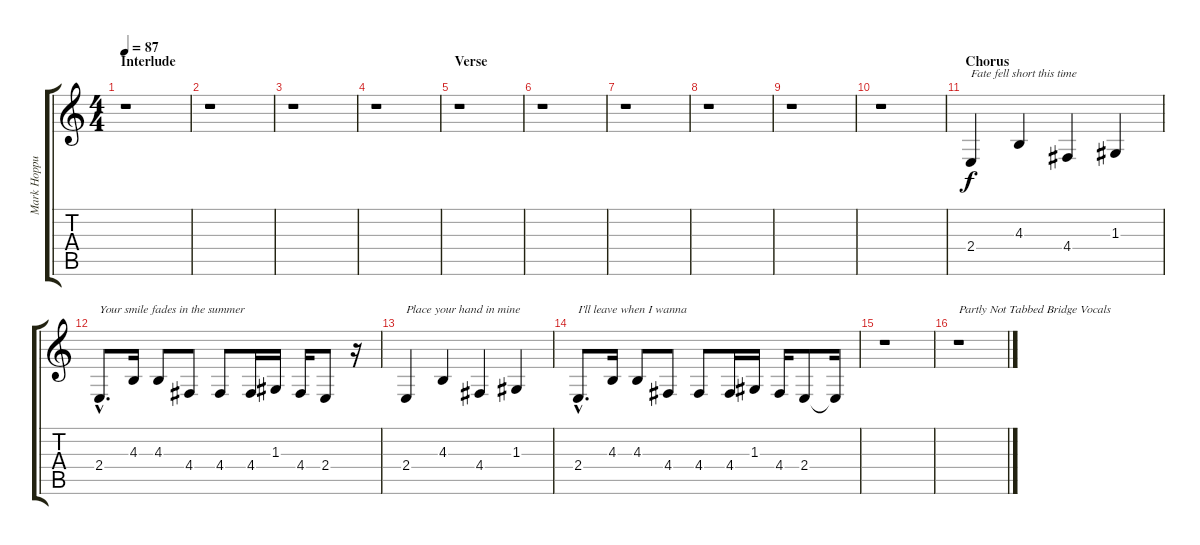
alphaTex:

\track ("Mark Hoppus" "Mark Hoppu") {instrument sopranosax}
\staff {score tabs}
\tuning (E4 B3 G3 D3 A2 E2) {hide}
\ts (4 4)
\section ("" "Interlude")
\tempo 87
\clef g2
\ks c
r.1{dy f} |
r.1 |
r.1 |
r.1 |
\section ("" "Verse")
r.1 |
r.1 |
r.1 |
r.1 |
r.1 |
r.1 |
\section ("" "Chorus")
2.4.4{txt "Fate fell short this time"} 4.3.4 4.4.4 1.3.4 |
2.4{hac}.8{d txt "Your smile fades in the summer"} 4.3.16 4.3.8 4.4.8 4.4.8 4.4.16 1.3.16 4.4.16 2.4.8 r.16 |
2.4.4{txt "Place your hand in mine"} 4.3.4 4.4.4 1.3.4 |
2.4{hac}.8{d txt "I’ll leave when I wanna"} 4.3.16 4.3.8 4.4.8 4.4.8 4.4.16 1.3.16 4.4.16 2.4.8 2.4{t}.16 |
r.1 |
r.1{txt "Partly Not Tabbed Bridge Vocals"}
